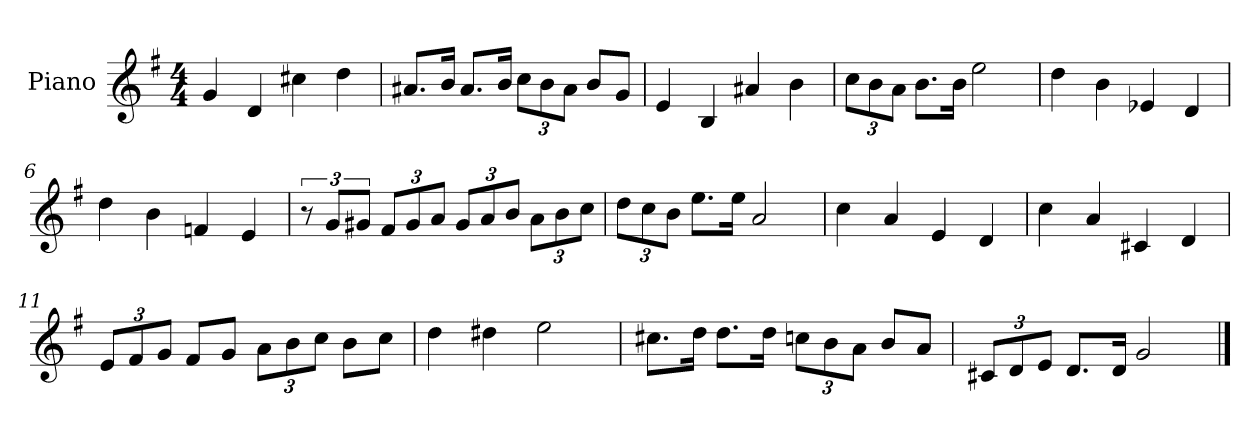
**kern
*part1
*staff1
*I"Piano
*I'Pno
*clefG2
*k[f#]
*M4/4
=1
4g/
4d/
4cc#X\
4dd\
=2
8.a#X/L
16b/Jk
8.a#/L
16b/Jk
12cc\L
12b\
12a#\J
8b/L
8g/J
=3
4e/
4B/
4a#X/
4b\
=4
12cc\L
12b\
12a\J
8.b\L
16b\Jk
2ee\
=5
4dd\
4b\
4e-X/
4d/
=6
4dd\
4b\
4fn/
4e/
=7
12r
12g/L
12g#X/J
12f#/L
12g#/
12a/J
12g#/L
12a/
12b/J
12a\L
12b\
12cc\J
=8
12dd\L
12cc\
12b\J
8.ee\L
16ee\Jk
2a/
=9
4cc\
4a/
4e/
4d/
=10
4cc\
4a/
4c#X/
4d/
=11
12e/L
12f#/
12g/J
8f#/L
8g/J
12a\L
12b\
12cc\J
8b\L
8cc\J
=12
4dd\
4dd#X\
2ee\
=13
8.cc#X\L
16dd\Jk
8.dd\L
16dd\Jk
12ccn\L
12b\
12a\J
8b/L
8a/J
=14
12c#X/L
12d/
12e/J
8.d/L
16d/Jk
2g/
==
*-
